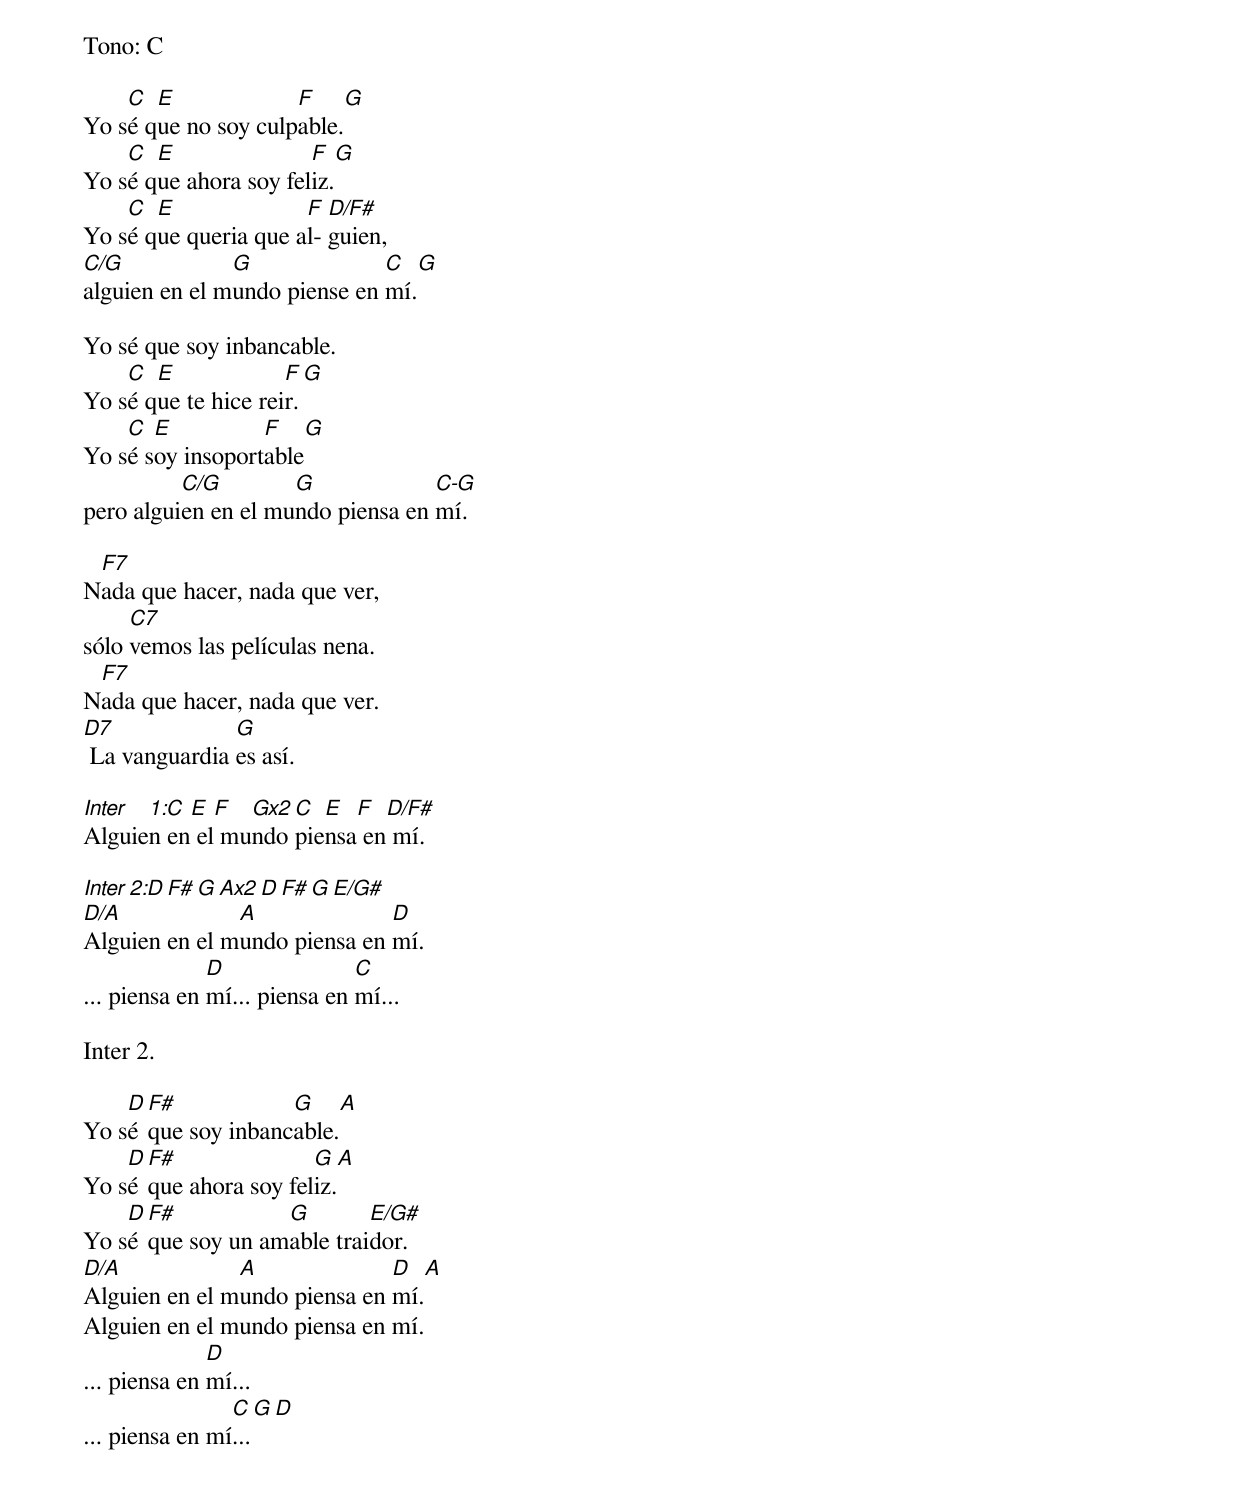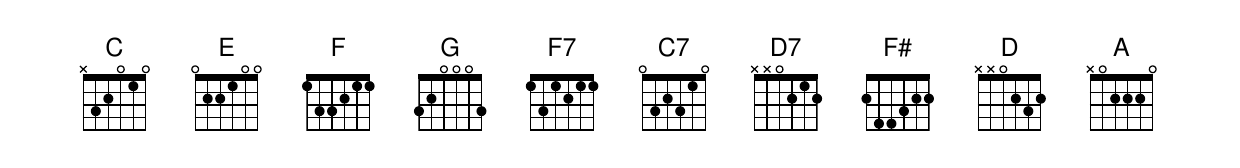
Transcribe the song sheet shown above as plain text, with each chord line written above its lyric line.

Tono: C

    C  E             F     G
Yo sé que no soy culpable.
    C  E               F   G
Yo sé que ahora soy feliz.
    C  E              F  D/F#
Yo sé que queria que al- guien,
C/G            G              C   G
alguien en el mundo piense en mí.

Yo sé que soy inbancable.
    C  E             F     G
Yo sé que te hice reir.
    C  E          F   G
Yo sé soy insoportable
          C/G        G             C-G
pero alguien en el mundo piensa en mí.

 F7
Nada que hacer, nada que ver,
     C7
sólo vemos las películas nena.
 F7
Nada que hacer, nada que ver.
D7             G
 La vanguardia es así.

Inter 1:C E  F  Gx2 C  E  F  D/F#
Alguien en el mundo piensa en mí.

Inter 2:D F#  G  Ax2 D  F#  G  E/G#
D/A            A              D
Alguien en el mundo piensa en mí.
              D               C
... piensa en mí... piensa en mí...

Inter 2.

    D F#            G     A
Yo sé que soy inbancable.
    D F#               G  A
Yo sé que ahora soy feliz.
    D F#           G        E/G#
Yo sé que soy un amable traidor.
D/A            A              D   A
Alguien en el mundo piensa en mí.
Alguien en el mundo piensa en mí.
              D
... piensa en mí...
                C   G   D
... piensa en mí...
